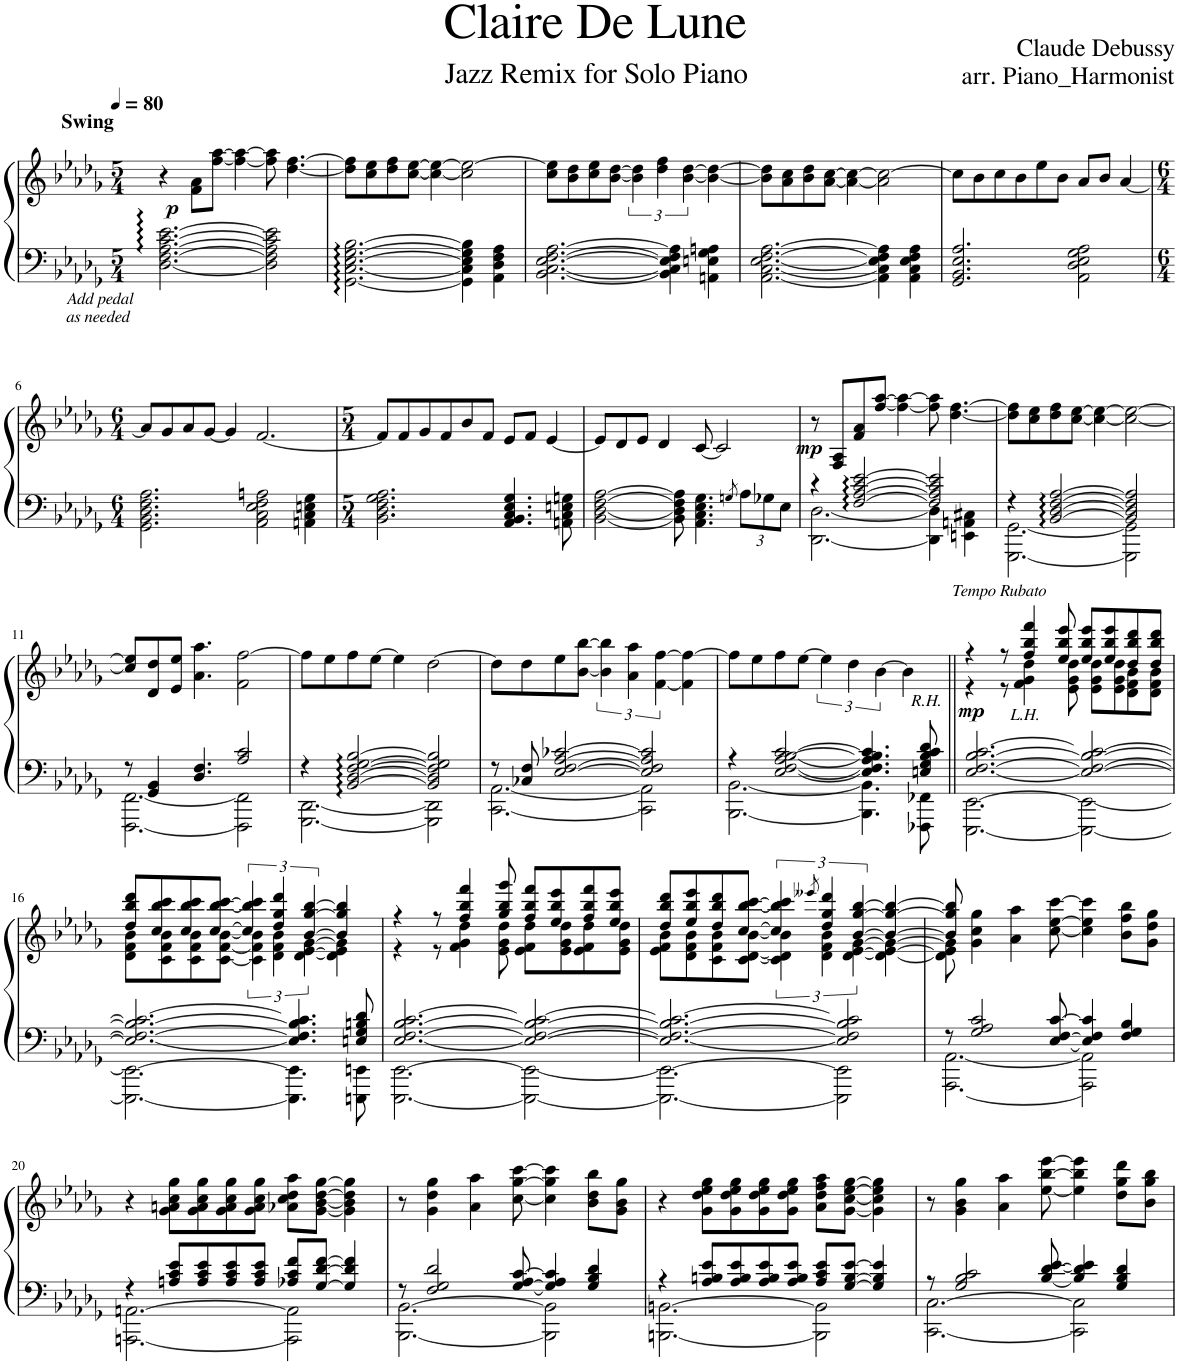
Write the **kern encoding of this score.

**kern	**kern	**dynam
*part1	*part1	*part1
*staff2	*staff1	*staff1/2
*I"Piano	*	*
*I'Pno.	*	*
*clefF4	*clefG2	*
*k[b-e-a-d-g-]	*k[b-e-a-d-g-]	*
*M5/4	*M5/4	*
*MM80	*MM80	*
=1	=1	=1
!	!LO:TX:a:B:t=Swing	!
!LO:TX:b:i:t=Add pedal	!	!
!LO:TX:b:t=as needed	!	!
!	!	!LO:DY:b
[2.D-\ [>2.F\ [2.A-\ [2.c\ [2.e-\	4r	p
.	8f\ 8a-\L	.
.	[8ff\ [8aa-\J	.
.	4ff\_ 4aa-\_	.
2D-\] 2F\] 2A-\] 2c\] 2e-\]	8ff\] 8aa-\]	.
.	[4.dd-\ [4.ff\	.
=2	=2	=2
[2.GG-\ [<2.C\ [2.E-\ [2.G-\ [2.B-\	8dd-\] 8ff\]L	.
.	8cc\ 8ee-\	.
.	8dd-\ 8ff\	.
.	[8cc\ [8ee-\J	.
.	4cc\_ 4ee-\_	.
4GG-\] 4C\] 4E-\] 4G-\] 4B-\]	2cc\] 2ee-\_	.
4AA-\ 4D-\ 4F\ 4A-\	.	.
=3	=3	=3
[2.BB-\ [2.C\ [2.E-\ [2.F\ [2.A-\	8cc\ 8ee-\]L	.
.	8b-\ 8dd-\	.
.	8cc\ 8ee-\	.
.	[8b-\ [8dd-\J	.
.	6b-\] 6dd-\]	.
.	6dd-\ 6ff\	.
4BB-\] 4C\] 4E-\] 4F\] 4A-\]	.	.
.	[6b-\ [6dd-\	.
4AAn\ 4En\ 4G-\ 4An\	4b-\_ 4dd-\_	.
=4	=4	=4
[2.AA-\ [2.C\ [2.E-\ [2.F\ [2.A-\	8b-\] 8dd-\]L	.
.	8a-\ 8cc\	.
.	8b-\ 8dd-\	.
.	[8a-\ [8cc\J	.
.	4a-\_ 4cc\_	.
4AA-\] 4C\] 4E-\] 4F\] 4A-\]	2a-\] 2cc\_	.
4AA-\ 4C\ 4E-\ 4F\ 4A-\	.	.
=5	=5	=5
2.GG-/ 2.BB-/ 2.E-/ 2.A-/	8cc\L]	.
.	8b-\	.
.	8cc\	.
.	8b-\	.
.	8ee-\	.
.	8b-\J	.
2AA-\ 2D-\ 2E-\ 2G-\ 2A-\	8a-/L	.
.	8b-/J	.
.	[4a-/	.
!!LO:LB:g=z
=6	=6	=6
*M6/4	*M6/4	*
2.GG-\ 2.BB-\ 2.D-\ 2.F\ 2.A-\	8a-/L]	.
.	8g-/	.
.	8a-/	.
.	[8g-/J	.
.	4g-/]	.
2AA-\ 2C\ 2E-\ 2F\ 2An\	[2.f/	.
4AAn\ 4C\ 4En\ 4G-\	.	.
=7	=7	=7
*M5/4	*M5/4	*
2.BB-\ 2.D-\ 2.F\ 2.G-\ 2.A-\	8f/L]	.
.	8f/	.
.	8g-/	.
.	8f/	.
.	8b-/	.
.	8f/J	.
4.AA-/ 4.BB-/ 4.C/ 4.E-/ 4.G-/	8e-/L	.
.	8f/J	.
.	[4e-/	.
8AAn\ 8C\ 8En\ 8Gn\	.	.
=8	=8	=8
[2BB-\ [2D-\ [2F\ [2A-\	8e-/L]	.
.	8d-/	.
.	8e-/J	.
.	4d-/	.
8BB-\] 8D-\] 8F\] 8A-\]	.	.
4.AA-\ 4.C\ 4.E-\ 4.G-\	[8c/	.
.	2c/]	.
8qGn/	.	.
*Xbrackettup	*	*
12A-\L	.	.
12G-X\	.	.
12E-\J	.	.
=9	=9	=9
*^	*	*
!	!	!	!LO:DY:b
4r	[2.DD-\ [2.D-\	8r	mp
.	.	8F/ 8A-/L	.
[2F/ [2A-/ [2c/ [2e-/	.	8f/ 8a-/	.
.	.	[8ff/ [8aa-/J	.
.	.	4ff\_ 4aa-\_	.
2F/] 2A-/] 2c/] 2e-/]	4DD-\] 4D-\]	8ff\] 8aa-\]	.
.	.	[4.dd-\ [4.ff\	.
.	4EEn\ 4AAn\ 4C#X\	.	.
=10	=10	=10	=10
4r	[2.GGG-\ [2.GG-\	8dd-\] 8ff\]L	.
.	.	8cc\ 8ee-\	.
[2BB-/ [2D-/ [2F/ [2A-/	.	8dd-\ 8ff\	.
.	.	[8cc\ [8ee-\J	.
.	.	4cc\_ 4ee-\_	.
2BB-/] 2D-/] 2F/] 2A-/]	2GGG-\] 2GG-\]	2cc\_ 2ee-\_	.
!!LO:LB:g=z
=11	=11	=11	=11
8r	[2.FFF\ [2.FF\	8cc/] 8ee-/]L	.
4GG-/ 4BB-/	.	8d-/ 8dd-/	.
.	.	8e-/ 8ee-/J	.
4.D-/ 4.F/	.	4.a-\ 4.aa-\	.
2A-/ 2c/	2FFF\] 2FF\]	2f\ [2ff\	.
=12	=12	=12	=12
4r	[<2.GGG-\ [2.DD-\	8ff\L]	.
.	.	8ee-\	.
[2BB-/ [2D-/ [2F/ [2G-/ [2B-/	.	8ff\	.
.	.	[8ee-\J	.
.	.	4ee-\]	.
2BB-/] 2D-/] 2F/] 2G-/] 2B-/]	2GGG-\] 2DD-\]	[2dd-\	.
=13	=13	=13	=13
8r	[2.CC\ [2.AA-\	8dd-\L]	.
8C-X/ 8F/	.	8dd-\	.
[2E-/ [2F/ [2A-/ [2c-X/	.	8ee-\	.
.	.	[8b-\ [8bb-\J	.
.	.	6b-\] 6bb-\]	.
.	.	6a-\ 6aa-\	.
2E-/] 2F/] 2A-/] 2c-/]	2CC\] 2AA-\]	.	.
.	.	[6f\ [6ff\	.
.	.	4f\] 4ff\_	.
=14	=14	=14	=14
4r	[2.BBB-\ [2.BB-\	8ff\L]	.
.	.	8ee-\	.
[<2E-/ [<2F/ [<2A-/ [2B-/ [2c/	.	8ff\	.
.	.	[8ee-\J	.
.	.	6ee-\]	.
.	.	6dd-\	.
4.E-/] 4.F/] 4.A-/] 4.B-/] 4.c/]	4.BBB-\] 4.BB-\]	.	.
.	.	[6b-\	.
.	.	4b-\]	.
!LO:TX:a:i:t=R.H.	!	!	!
8En/ 8G-/ 8B-/ 8c/ 8d-/	8FFF-X\ 8FF-X\	.	.
=15||	=15||	=15||	=15||
*	*	*^	*
!	!	!LO:TX:a:i:t=Tempo Rubato	!	!
!	!	!	!	!LO:DY:b
[<2.E-/ [2.F/ [>2.B-/ [2.c/	[2.EEE-\ [>2.EE-\	4r	4r	mp
.	.	8r	8r	.
!	!	!LO:TX:b:i:t=L.H.	!	!
.	.	4ff/ 4bb-/ 4fff/	4f\ 4g-\ 4dd-\	.
.	.	8ee-/ 8bb-/ 8eee-/	8e-\ 8g-\ 8dd-\	.
2E-/_ 2F/_ 2B-/_ 2c/_	2EEE-\_ 2EE-\_	8ee-/ 8bb-/ 8eee-/L	8e-\ 8g-\ 8dd-\L	.
.	.	8ee-/ 8bb-/ 8eee-/	8e-\ 8g-\ 8dd-\	.
.	.	8dd-/ 8bb-/ 8ddd-/	8d-\ 8f\ 8b-\	.
.	.	8dd-/ 8bb-/ 8ddd-/J	8d-\ 8f\ 8b-\J	.
!!LO:LB:g=z	!!
=16	=16	=16	=16	=16
2.E-/_ 2.F/_ 2.B-/_ 2.c/_	2.EEE-\_ 2.EE-\_	8dd-/ 8bb-/ 8ddd-/L	8d-\ 8f\ 8b-\L	.
.	.	8cc/ 8bb-/ 8ccc/	8c\ 8f\ 8b-\	.
.	.	8cc/ 8bb-/ 8ccc/	8c\ 8f\ 8b-\	.
.	.	[8cc/ [<8bb-/ [8ccc/J	[8c\ [8f\ [8b-\J	.
.	.	6cc/] 6bb-/] 6ccc/]	6c\] 6f\] 6b-\]	.
.	.	6dd-/ 6gg-/ 6ddd-/	6d-\ 6f\ 6b-\	.
4.E-/] 4.F/] 4.B-/] 4.c/]	4.EEE-\] 4.EE-\]	.	.	.
.	.	[6b-/ [6gg-/ [6bb-/	[6d-\ [>6e-\ [>6g-\	.
.	.	4b-/] 4gg-/] 4bb-/]	4d-\] 4e-\] 4g-\]	.
8En/ 8G-/ 8Bn/ 8d-/	8EEEn\ 8EEn\	.	.	.
=17	=17	=17	=17	=17
[<2.E-/ [2.F/ [>2.B-/ [2.c/	[2.EEE-\ [>2.EE-\	4r	4r	.
.	.	8r	8r	.
.	.	4ff/ 4bb-/ 4fff/	4f\ 4g-\ 4dd-\	.
.	.	8gg-/ 8bb-/ 8ggg-/	8e-\ 8g-\ 8dd-\	.
2E-/_ 2F/_ 2B-/_ 2c/_	2EEE-\_ 2EE-\_	8ff/ 8bb-/ 8fff/L	8e-\ 8f\ 8dd-\L	.
.	.	8ee-/ 8bb-/ 8eee-/	8e-\ 8g-\ 8dd-\	.
.	.	8ff/ 8bb-/ 8fff/	8e-\ 8f\ 8dd-\	.
.	.	8ee-/ 8bb-/ 8eee-/J	8e-\ 8g-\ 8dd-\J	.
=18	=18	=18	=18	=18
2.E-/_ 2.F/_ 2.B-/_ 2.c/_	2.EEE-\_ 2.EE-\_	8dd-/ 8bb-/ 8ddd-/L	8e-\ 8f\ 8b-\L	.
.	.	8ee-/ 8bb-/ 8eee-/	8d-\ 8f\ 8b-\	.
.	.	8dd-/ 8bb-/ 8ddd-/	8c\ 8f\ 8b-\	.
.	.	[8cc/ [<8bb-/ [8ccc/J	[8c\ [8d-\ [8b-\J	.
.	.	6cc/] 6bb-/] 6ccc/]	6c\] 6d-\] 6b-\]	.
.	.	8qeee--X/	.	.
.	.	6dd-/ 6gg-/ 6ddd-/	6d-\ 6f\ 6b-\	.
2E-/] 2F/] 2B-/] 2c/]	2EEE-\] 2EE-\]	.	.	.
.	.	[6b-/ [6gg-/ [6bb-/	[6d-\ [>6e-\ [>6g-\	.
.	.	4b-/_ 4gg-/_ 4bb-/_	4d-\_ 4e-\_ 4g-\_	.
=19	=19	=19	=19	=19
8r	[2.AAA-\ [<2.AA-\	8b-/] 8gg-/] 8bb-/]	8d-\] 8e-\] 8g-\]	.
2G-/ 2A-/ 2c/	.	4g-\ 4cc\ 4gg-\	1ryy	.
.	.	4a-\ 4aa-\	.	.
[<8E-/ [8F/ [8c/	.	[<8cc\ [8ee-\ [8ccc\	.	.
4E-/] 4F/] 4c/]	2AAA-\] 2AA-\]	4cc\] 4ee-\] 4ccc\]	.	.
4F/ 4G-/ 4B-/	.	8b-\ 8ff\ 8bb-\L	.	.
.	.	8g-\ 8dd-\ 8gg-\J	8ryy	.
*	*	*v	*v	*
!!LO:LB:g=z
=20	=20	=20	=20
4r	[2.AAAn\ [>2.AAn\	4r	.
8An/ 8c/ 8e-/L	.	8g-\ 8an\ 8cc\ 8gg-\L	.
8A/ 8c/ 8e-/	.	8g-\ 8a\ 8cc\ 8gg-\	.
8A/ 8c/ 8e-/	.	8g-\ 8a\ 8cc\ 8gg-\	.
8A/ 8c/ 8e-/J	.	8g-\ 8a\ 8cc\ 8gg-\J	.
8A-X/ 8c/ 8f/L	2AAA\] 2AA\]	8a-X\ 8cc\ 8dd-\ 8aa-\L	.
[8G-/ [8d-/ [8f/J	.	[8g-\ [8b-\ [8dd-\ [8gg-\J	.
4G-/] 4d-/] 4f/]	.	4g-\] 4b-\] 4dd-\] 4gg-\]	.
=21	=21	=21	=21
8r	[2.BBB-\ [>2.BB-\	8r	.
2F/ 2G-/ 2d-/	.	4g-\ 4dd-\ 4gg-\	.
.	.	4a-\ 4aa-\	.
[<8G-/ [>8A-/ [8c/	.	[<8cc\ [8gg-\ [8ccc\	.
4G-/] 4A-/] 4c/]	2BBB-\] 2BB-\]	4cc\] 4gg-\] 4ccc\]	.
4G-/ 4B-/ 4d-/	.	8b-\ 8dd-\ 8bb-\L	.
.	.	8g-\ 8b-\ 8gg-\J	.
=22	=22	=22	=22
4r	[2.BBBn\ [>2.BBn\	4r	.
8A-/ 8Bn/ 8e-/L	.	8g-\ 8dd-\ 8ee-\ 8gg-\L	.
8A-/ 8B/ 8e-/	.	8g-\ 8dd-\ 8ee-\ 8gg-\	.
8A-/ 8B/ 8e-/	.	8g-\ 8dd-\ 8ee-\ 8gg-\	.
8A-/ 8B/ 8e-/J	.	8g-\ 8dd-\ 8ee-\ 8gg-\J	.
8A-/ 8c/ 8e-/L	2BBB\] 2BB\]	8a-\ 8dd-\ 8ff\ 8aa-\L	.
[8G-/ [8B/ [8e-/J	.	[8g-\ [<8cc\ [8ee-\ [8gg-\J	.
4G-/] 4B/] 4e-/]	.	4g-\] 4cc\] 4ee-\] 4gg-\]	.
=23	=23	=23	=23
8r	[2.CC\ [>2.C\	8r	.
2G-/ 2B-/ 2c/	.	4g-\ 4b-\ 4gg-\	.
.	.	4a-\ 4aa-\	.
[<8B-/ [<8d-/ [>8e-/	.	[<8ee-\ [8bb-\ [8eee-\	.
4B-/] 4d-/] 4e-/]	2CC\] 2C\]	4ee-\] 4bb-\] 4eee-\]	.
4G-/ 4B-/ 4d-/	.	8dd-\ 8gg-\ 8ddd-\L	.
.	.	8b-\ 8gg-\ 8bb-\J	.
*v	*v	*	*
=	=	=
*-	*-	*-
